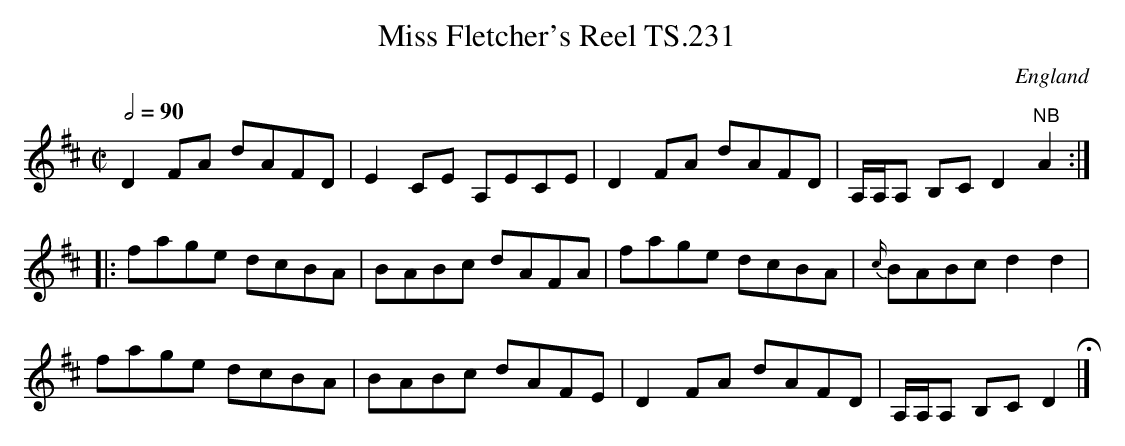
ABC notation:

X:1
T:Miss Fletcher's Reel TS.231
M:C|
L:1/8
Q:1/2=90
O:England
K:D major
D2FA dAFD|E2CE A,ECE|D2FA dAFD|A,/A,/A, B,CD2"NB"A2:|!
|:fage dcBA|BABc dAFA|fage dcBA|{c/}BABcd2d2|!
fage dcBA|BABc dAFE|D2FA dAFD|A,/A,/A, B,CD2H|]
